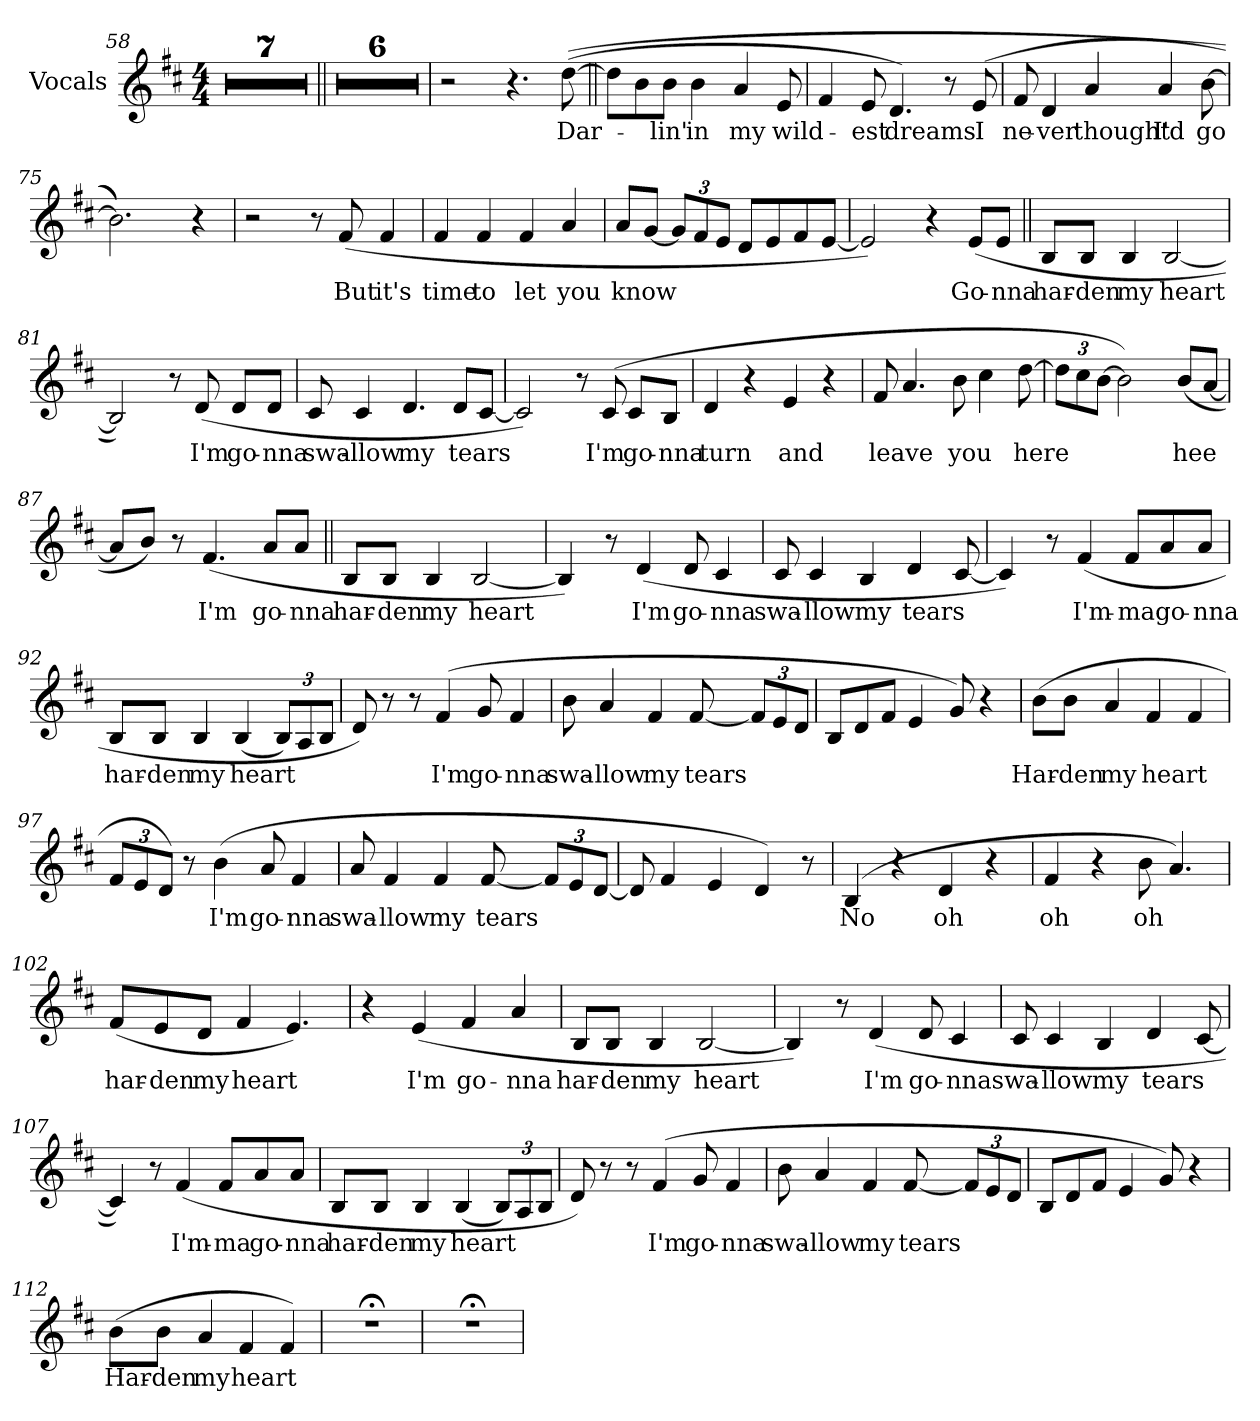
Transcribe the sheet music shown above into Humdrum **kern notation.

**kern	**text
*part1	*part1
*staff1	*staff1
*I"Vocals	*
*I'Vocals	*
*clefG2	*
*k[f#c#]	*
*b:	*
*M4/4	*
=58	=58
1r	.
=59	=59
1r	.
!!LO:LB:g=z
=60	=60
1r	.
=61	=61
1r	.
=62	=62
1r	.
=63	=63
1r	.
=64	=64
1r	.
=65||	=65||
1r	.
=66	=66
1r	.
=67	=67
1r	.
=68	=68
1r	.
!!LO:LB:g=z
=69	=69
1r	.
=70	=70
1r	.
=71	=71
2r	.
4.r	.
!	!LO:LY:b
(>(>[8dd\	Dar-
=72||	=72||
8dd\L]	.
8b\	.
!	!LO:LY:b
8b\J	-lin'
!	!LO:LY:b
4b\	in
!	!LO:LY:b
4a/	my
!	!LO:LY:b
8e/	wild-
=73	=73
4f#/	.
!	!LO:LY:b
8e/	-est
!	!LO:LY:b
4.d/)	dreams
8r	.
!	!LO:LY:b
(>8e/	I
!!LO:LB:g=z
=74	=74
!	!LO:LY:b
8f#/	ne-
!	!LO:LY:b
4d/	-ver
!	!LO:LY:b
4a/	thought
!	!LO:LY:b
4a/	I'd
!	!LO:LY:b
[8b\	go
=75	=75
2.b\]))	.
4r	.
=76	=76
2r	.
8r	.
!	!LO:LY:b
(>8f#/	But
!	!LO:LY:b
4f#/	it's
=77	=77
!	!LO:LY:b
4f#/	time
!	!LO:LY:b
4f#/	to
!	!LO:LY:b
4f#/	let
!	!LO:LY:b
4a/	you
=78	=78
!	!LO:LY:b
8a/L	know
[8g/J	.
*Xbrackettup	*
12g/L]	.
12f#/	.
12e/J	.
8d/L	.
8e/	.
8f#/	.
[8e/J	.
!!LO:LB:g=z
=79	=79
2e/])	.
4r	.
!	!LO:LY:b
(>8e/L	Go-
!	!LO:LY:b
8e/J	-nna
=80||	=80||
!	!LO:LY:b
8B/L	har-
!	!LO:LY:b
8B/J	-den
!	!LO:LY:b
4B/	my
!	!LO:LY:b
[2B/	heart
=81	=81
2B/])	.
8r	.
!	!LO:LY:b
(>8d/	I'm
!	!LO:LY:b
8d/L	go-
!	!LO:LY:b
8d/J	-nna
=82	=82
!	!LO:LY:b
8c#/	swa-
!	!LO:LY:b
4c#/	-llow
!	!LO:LY:b
4.d/	my
!	!LO:LY:b
8d/L	tears
[8c#/J	.
!!LO:LB:g=z
=83	=83
2c#/])	.
8r	.
!	!LO:LY:b
(>8c#/	I'm
!	!LO:LY:b
8c#/L	go-
!	!LO:LY:b
8B/J	-nna
=84	=84
!	!LO:LY:b
4d/	turn
4r	.
!	!LO:LY:b
4e/	and
4r	.
=85	=85
!	!LO:LY:b
8f#/	leave
4.a/	.
!	!LO:LY:b
8b\	you
4cc#\	.
!	!LO:LY:b
[8dd\	here
=86	=86
12dd\L]	.
12cc#\	.
[12b\J	.
2b\])	.
!	!LO:LY:b
(<8b/L	hee
[8a/J	.
!!LO:PB:g=z
=87	=87
8a/L]	.
8b/J)	.
8r	.
!	!LO:LY:b
(>4.f#/	I'm
!	!LO:LY:b
8a/L	go-
!	!LO:LY:b
8a/J	-nna
=88||	=88||
!	!LO:LY:b
8B/L	har-
!	!LO:LY:b
8B/J	-den
!	!LO:LY:b
4B/	my
!	!LO:LY:b
[2B/	heart
=89	=89
4B/])	.
8r	.
!	!LO:LY:b
(>4d/	I'm
!	!LO:LY:b
8d/	go-
!	!LO:LY:b
4c#/	-nna
=90	=90
!	!LO:LY:b
8c#/	swa-
!	!LO:LY:b
4c#/	-llow
!	!LO:LY:b
4B/	my
!	!LO:LY:b
4d/	tears
[8c#/	.
!!LO:LB:g=z
=91	=91
4c#/])	.
8r	.
!	!LO:LY:b
(>4f#/	I'm-
!	!LO:LY:b
8f#/L	-ma
!	!LO:LY:b
8a/	go-
!	!LO:LY:b
8a/J	-nna
=92	=92
!	!LO:LY:b
8B/L	har-
!	!LO:LY:b
8B/J	-den
!	!LO:LY:b
4B/	my
!	!LO:LY:b
(<4B/	heart
12B/L)	.
12A/	.
12B/J	.
=93	=93
8d/)	.
8r	.
8r	.
!	!LO:LY:b
(>4f#/	I'm
!	!LO:LY:b
8g/	go-
!	!LO:LY:b
4f#/	-nna
=94	=94
!	!LO:LY:b
8b\	swa-
!	!LO:LY:b
4a/	-llow
!	!LO:LY:b
4f#/	my
!	!LO:LY:b
[8f#/	tears
12f#/L]	.
12e/	.
12d/J	.
!!LO:LB:g=z
=95	=95
8B/L	.
8d/	.
8f#/J	.
4e/	.
8g/)	.
4r	.
=96	=96
!	!LO:LY:b
(>8b\L	Har-
!	!LO:LY:b
8b\J	-den
!	!LO:LY:b
4a/	my
!	!LO:LY:b
4f#/	heart
4f#/	.
=97	=97
12f#/L	.
12e/	.
12d/J)	.
8r	.
!	!LO:LY:b
(>4b\	I'm
!	!LO:LY:b
8a/	go-
!	!LO:LY:b
4f#/	-nna
=98	=98
!	!LO:LY:b
8a/	swa-
!	!LO:LY:b
4f#/	-llow
!	!LO:LY:b
4f#/	my
!	!LO:LY:b
[8f#/	tears
12f#/L]	.
12e/	.
[12d/J	.
!!LO:LB:g=z
=99	=99
8d/]	.
4f#/	.
4e/	.
4d/)	.
8r	.
=100	=100
!	!LO:LY:b
(>4B/	No
4r	.
!	!LO:LY:b
4d/	oh
4r	.
=101	=101
!	!LO:LY:b
4f#/	oh
4r	.
!	!LO:LY:b
8b\	oh
4.a/)	.
=102	=102
!	!LO:LY:b
(<8f#/L	har-
!	!LO:LY:b
8e/	-den
!	!LO:LY:b
8d/J	my
!	!LO:LY:b
4f#/	heart
4.e/)	.
=103	=103
4r	.
!	!LO:LY:b
(>4e/	I'm
!	!LO:LY:b
4f#/	go-
!	!LO:LY:b
4a/	-nna
!!LO:LB:g=z
=104	=104
!	!LO:LY:b
8B/L	har-
!	!LO:LY:b
8B/J	-den
!	!LO:LY:b
4B/	my
!	!LO:LY:b
[2B/	heart
=105	=105
4B/])	.
8r	.
!	!LO:LY:b
(>4d/	I'm
!	!LO:LY:b
8d/	go-
!	!LO:LY:b
4c#/	-nna
=106	=106
!	!LO:LY:b
8c#/	swa-
!	!LO:LY:b
4c#/	-llow
!	!LO:LY:b
4B/	my
!	!LO:LY:b
4d/	tears
[8c#/	.
=107	=107
4c#/])	.
8r	.
!	!LO:LY:b
(>4f#/	I'm-
!	!LO:LY:b
8f#/L	-ma
!	!LO:LY:b
8a/	go-
!	!LO:LY:b
8a/J	-nna
!!LO:LB:g=z
=108	=108
!	!LO:LY:b
8B/L	har-
!	!LO:LY:b
8B/J	-den
!	!LO:LY:b
4B/	my
!	!LO:LY:b
(<4B/	heart
12B/L)	.
12A/	.
12B/J	.
=109	=109
8d/)	.
8r	.
8r	.
!	!LO:LY:b
(>4f#/	I'm
!	!LO:LY:b
8g/	go-
!	!LO:LY:b
4f#/	-nna
!!LO:LB:g=z
=110	=110
!	!LO:LY:b
8b\	swa-
!	!LO:LY:b
4a/	-llow
!	!LO:LY:b
4f#/	my
!	!LO:LY:b
[8f#/	tears
12f#/L]	.
12e/	.
12d/J	.
=111	=111
8B/L	.
8d/	.
8f#/J	.
4e/	.
8g/)	.
4r	.
=112	=112
!	!LO:LY:b
(>8b\L	Har-
!	!LO:LY:b
8b\J	-den
!	!LO:LY:b
4a/	my
!	!LO:LY:b
4f#/	heart
4f#/)	.
=112X1	=112X1
1r;<	.
=112X2	=112X2
1r;<	.
=	=
*-	*-
